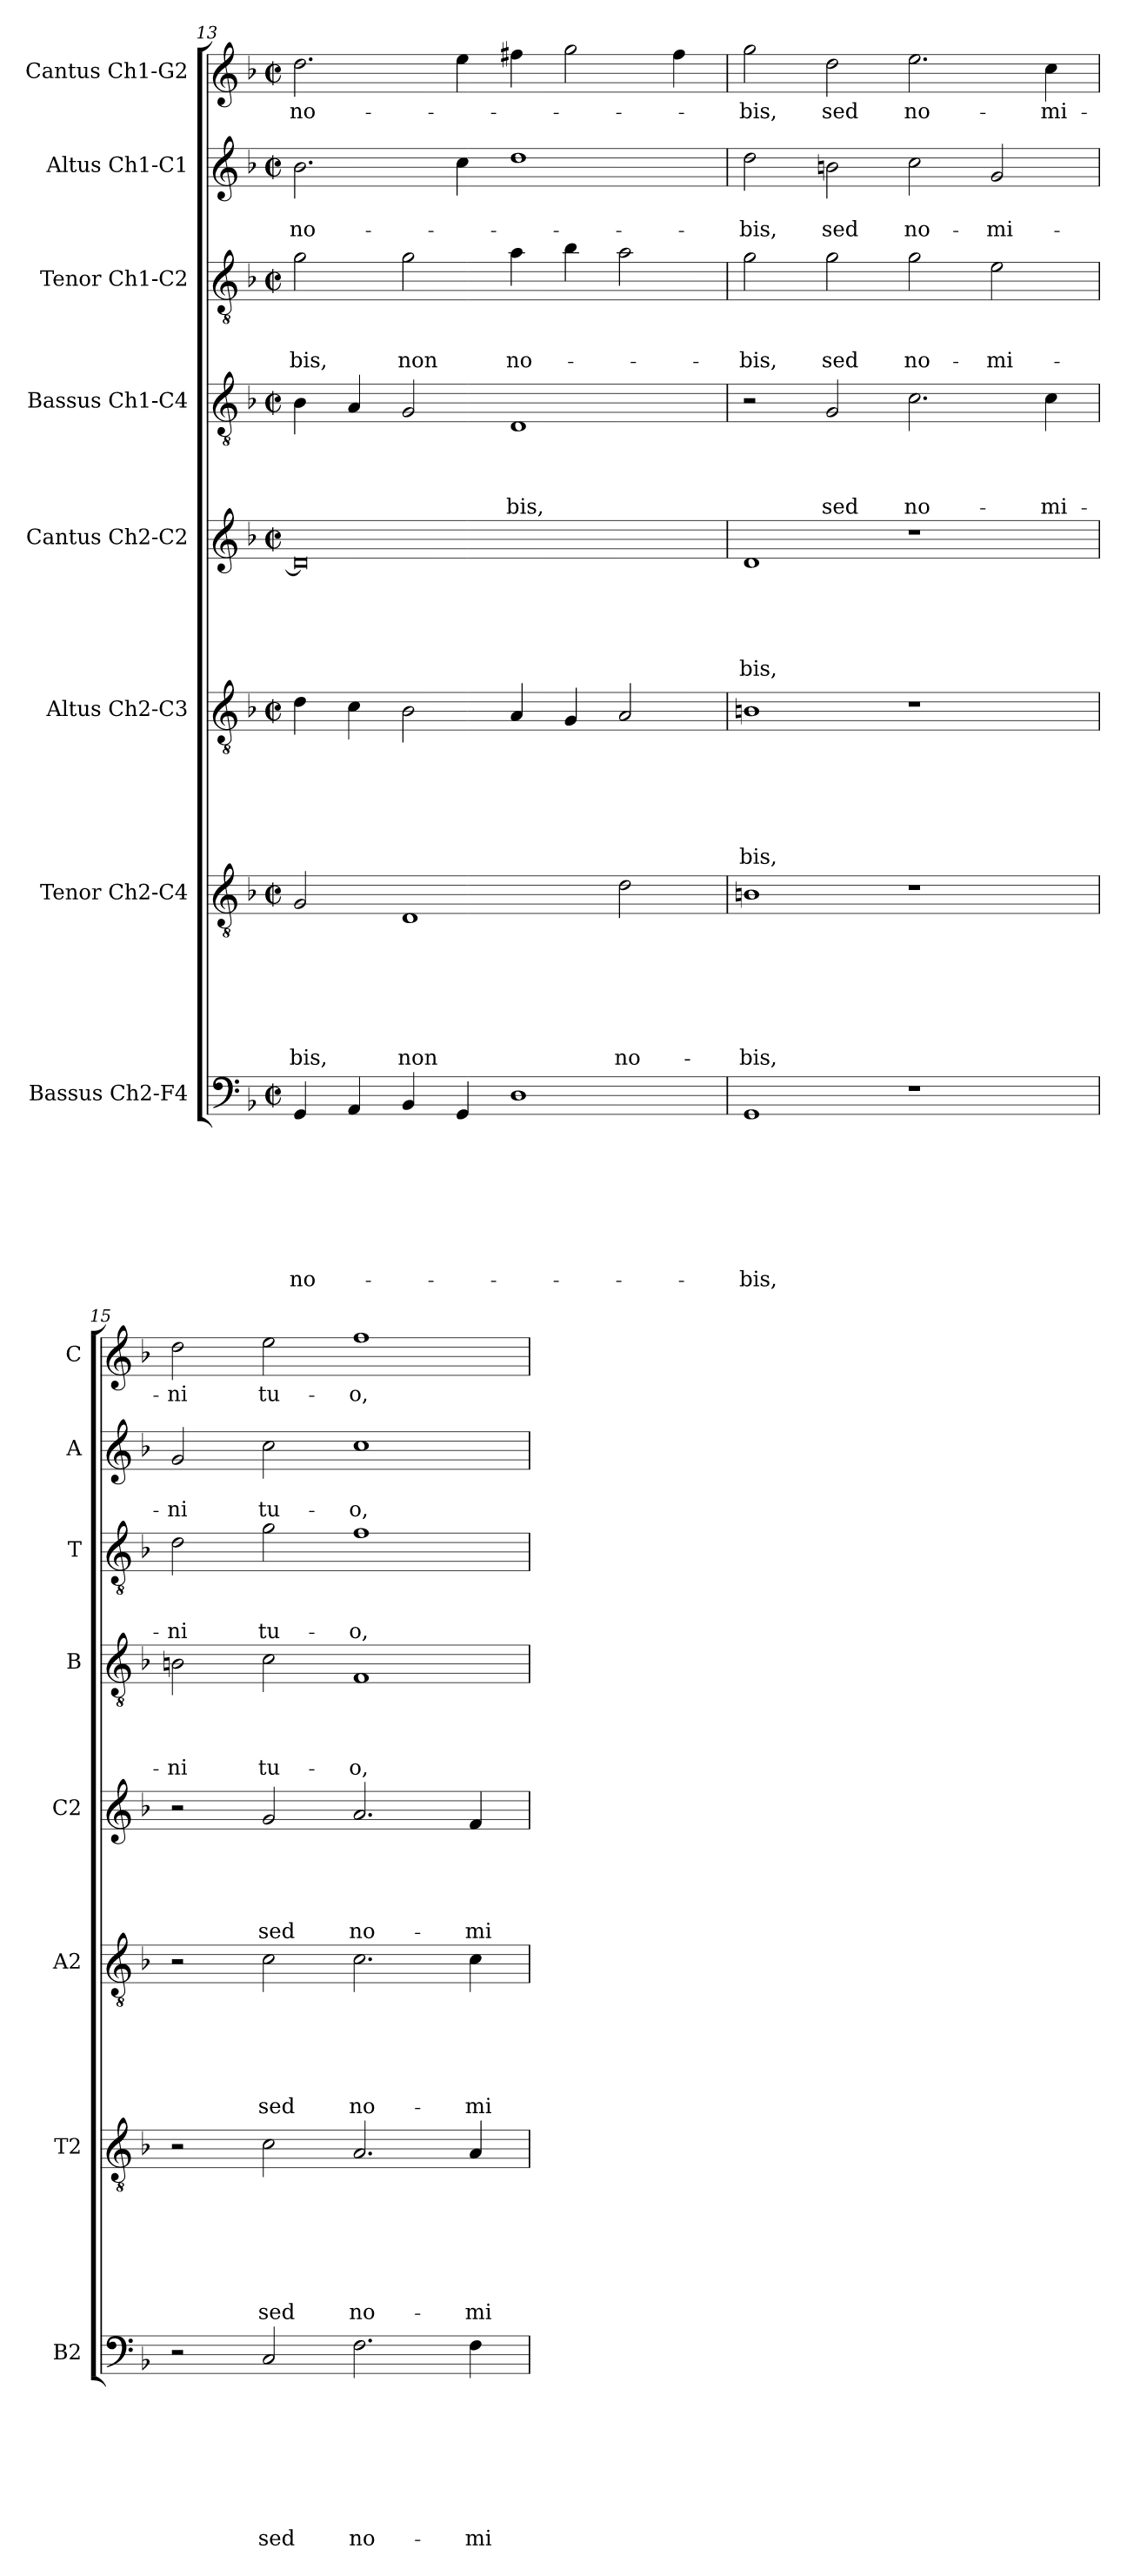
**kern	**text	**text	**text	**text	**text	**text	**text	**text	**kern	**text	**text	**text	**text	**text	**text	**text	**kern	**text	**text	**text	**text	**text	**text	**kern	**text	**text	**text	**text	**text	**kern	**text	**text	**text	**text	**kern	**text	**text	**text	**kern	**text	**text	**kern	**text
*part8	*part8	*part8	*part8	*part8	*part8	*part8	*part8	*part8	*part7	*part7	*part7	*part7	*part7	*part7	*part7	*part7	*part6	*part6	*part6	*part6	*part6	*part6	*part6	*part5	*part5	*part5	*part5	*part5	*part5	*part4	*part4	*part4	*part4	*part4	*part3	*part3	*part3	*part3	*part2	*part2	*part2	*part1	*part1
*staff8	*staff8	*staff8	*staff8	*staff8	*staff8	*staff8	*staff8	*staff8	*staff7	*staff7	*staff7	*staff7	*staff7	*staff7	*staff7	*staff7	*staff6	*staff6	*staff6	*staff6	*staff6	*staff6	*staff6	*staff5	*staff5	*staff5	*staff5	*staff5	*staff5	*staff4	*staff4	*staff4	*staff4	*staff4	*staff3	*staff3	*staff3	*staff3	*staff2	*staff2	*staff2	*staff1	*staff1
*I"Bassus Ch2-F4	*	*	*	*	*	*	*	*	*I"Tenor Ch2-C4	*	*	*	*	*	*	*	*I"Altus Ch2-C3	*	*	*	*	*	*	*I"Cantus Ch2-C2	*	*	*	*	*	*I"Bassus Ch1-C4	*	*	*	*	*I"Tenor Ch1-C2	*	*	*	*I"Altus Ch1-C1	*	*	*I"Cantus Ch1-G2	*
*I'B2	*	*	*	*	*	*	*	*	*I'T2	*	*	*	*	*	*	*	*I'A2	*	*	*	*	*	*	*I'C2	*	*	*	*	*	*I'B	*	*	*	*	*I'T	*	*	*	*I'A	*	*	*I'C	*
*clefF4	*	*	*	*	*	*	*	*	*clefGv2	*	*	*	*	*	*	*	*clefGv2	*	*	*	*	*	*	*clefG2	*	*	*	*	*	*clefGv2	*	*	*	*	*clefGv2	*	*	*	*clefG2	*	*	*clefG2	*
*k[b-]	*	*	*	*	*	*	*	*	*k[b-]	*	*	*	*	*	*	*	*k[b-]	*	*	*	*	*	*	*k[b-]	*	*	*	*	*	*k[b-]	*	*	*	*	*k[b-]	*	*	*	*k[b-]	*	*	*k[b-]	*
*F:	*	*	*	*	*	*	*	*	*F:	*	*	*	*	*	*	*	*F:	*	*	*	*	*	*	*F:	*	*	*	*	*	*F:	*	*	*	*	*F:	*	*	*	*F:	*	*	*F:	*
*M2/2	*	*	*	*	*	*	*	*	*M2/2	*	*	*	*	*	*	*	*M2/2	*	*	*	*	*	*	*M2/2	*	*	*	*	*	*M2/2	*	*	*	*	*M2/2	*	*	*	*M2/2	*	*	*M2/2	*
*met(c|)	*	*	*	*	*	*	*	*	*met(c|)	*	*	*	*	*	*	*	*met(c|)	*	*	*	*	*	*	*met(c|)	*	*	*	*	*	*met(c|)	*	*	*	*	*met(c|)	*	*	*	*met(c|)	*	*	*met(c|)	*
=13	=13	=13	=13	=13	=13	=13	=13	=13	=13	=13	=13	=13	=13	=13	=13	=13	=13	=13	=13	=13	=13	=13	=13	=13	=13	=13	=13	=13	=13	=13	=13	=13	=13	=13	=13	=13	=13	=13	=13	=13	=13	=13	=13
!	!	!	!	!	!	!	!	!LO:LY:b	!	!	!	!	!	!	!	!LO:LY:b	!	!	!	!	!	!	!	!	!	!	!	!	!	!	!	!	!	!	!	!	!	!LO:LY:b	!	!	!LO:LY:b	!	!LO:LY:b
4GG/	.	.	.	.	.	.	.	no-	2G/	.	.	.	.	.	.	-bis,	4d\	.	.	.	.	.	.	0d]	.	.	.	.	.	4B-\	.	.	.	.	2g\	.	.	-bis,	2.b-\	.	no-	2.dd\	no-
4AA/	.	.	.	.	.	.	.	.	.	.	.	.	.	.	.	.	4c\	.	.	.	.	.	.	.	.	.	.	.	.	4A/	.	.	.	.	.	.	.	.	.	.	.	.	.
!	!	!	!	!	!	!	!	!	!	!	!	!	!	!	!	!LO:LY:b	!	!	!	!	!	!	!	!	!	!	!	!	!	!	!	!	!	!	!	!	!	!LO:LY:b	!	!	!	!	!
4BB-/	.	.	.	.	.	.	.	.	1D	.	.	.	.	.	.	non	2B-\	.	.	.	.	.	.	.	.	.	.	.	.	2G/	.	.	.	.	2g\	.	.	non	.	.	.	.	.
4GG/	.	.	.	.	.	.	.	.	.	.	.	.	.	.	.	.	.	.	.	.	.	.	.	.	.	.	.	.	.	.	.	.	.	.	.	.	.	.	4cc\	.	.	4ee\	.
!	!	!	!	!	!	!	!	!	!	!	!	!	!	!	!	!	!	!	!	!	!	!	!	!	!	!	!	!	!	!	!	!	!	!LO:LY:b	!	!	!	!LO:LY:b	!	!	!	!	!
1D	.	.	.	.	.	.	.	.	.	.	.	.	.	.	.	.	4A/	.	.	.	.	.	.	.	.	.	.	.	.	1D	.	.	.	-bis,	4a\	.	.	no-	1dd	.	.	4ff#X\	.
.	.	.	.	.	.	.	.	.	.	.	.	.	.	.	.	.	4G/	.	.	.	.	.	.	.	.	.	.	.	.	.	.	.	.	.	4b-\	.	.	.	.	.	.	2gg\	.
!	!	!	!	!	!	!	!	!	!	!	!	!	!	!	!	!LO:LY:b	!	!	!	!	!	!	!	!	!	!	!	!	!	!	!	!	!	!	!	!	!	!	!	!	!	!	!
.	.	.	.	.	.	.	.	.	2d\	.	.	.	.	.	.	no-	2A/	.	.	.	.	.	.	.	.	.	.	.	.	.	.	.	.	.	2a\	.	.	.	.	.	.	.	.
.	.	.	.	.	.	.	.	.	.	.	.	.	.	.	.	.	.	.	.	.	.	.	.	.	.	.	.	.	.	.	.	.	.	.	.	.	.	.	.	.	.	4ff#\	.
=14	=14	=14	=14	=14	=14	=14	=14	=14	=14	=14	=14	=14	=14	=14	=14	=14	=14	=14	=14	=14	=14	=14	=14	=14	=14	=14	=14	=14	=14	=14	=14	=14	=14	=14	=14	=14	=14	=14	=14	=14	=14	=14	=14
!	!	!	!	!	!	!	!	!LO:LY:b	!	!	!	!	!	!	!	!LO:LY:b	!	!	!	!	!	!	!LO:LY:b	!	!	!	!	!	!LO:LY:b	!	!	!	!	!	!	!	!	!LO:LY:b	!	!	!LO:LY:b	!	!LO:LY:b
1GG	.	.	.	.	.	.	.	-bis,	1Bn	.	.	.	.	.	.	-bis,	1Bn	.	.	.	.	.	-bis,	1d	.	.	.	.	-bis,	2r	.	.	.	.	2g\	.	.	-bis,	2dd\	.	-bis,	2gg\	-bis,
!	!	!	!	!	!	!	!	!	!	!	!	!	!	!	!	!	!	!	!	!	!	!	!	!	!	!	!	!	!	!	!	!	!	!LO:LY:b	!	!	!	!LO:LY:b	!	!	!LO:LY:b	!	!LO:LY:b
.	.	.	.	.	.	.	.	.	.	.	.	.	.	.	.	.	.	.	.	.	.	.	.	.	.	.	.	.	.	2G/	.	.	.	sed	2g\	.	.	sed	2bn\	.	sed	2dd\	sed
!	!	!	!	!	!	!	!	!	!	!	!	!	!	!	!	!	!	!	!	!	!	!	!	!	!	!	!	!	!	!	!	!	!	!LO:LY:b	!	!	!	!LO:LY:b	!	!	!LO:LY:b	!	!LO:LY:b
1r	.	.	.	.	.	.	.	.	1r	.	.	.	.	.	.	.	1r	.	.	.	.	.	.	1r	.	.	.	.	.	2.c\	.	.	.	no-	2g\	.	.	no-	2cc\	.	no-	2.ee\	no-
!	!	!	!	!	!	!	!	!	!	!	!	!	!	!	!	!	!	!	!	!	!	!	!	!	!	!	!	!	!	!	!	!	!	!	!	!	!	!LO:LY:b	!	!	!LO:LY:b	!	!
.	.	.	.	.	.	.	.	.	.	.	.	.	.	.	.	.	.	.	.	.	.	.	.	.	.	.	.	.	.	.	.	.	.	.	2e\	.	.	-mi-	2g/	.	-mi-	.	.
!	!	!	!	!	!	!	!	!	!	!	!	!	!	!	!	!	!	!	!	!	!	!	!	!	!	!	!	!	!	!	!	!	!	!LO:LY:b	!	!	!	!	!	!	!	!	!LO:LY:b
.	.	.	.	.	.	.	.	.	.	.	.	.	.	.	.	.	.	.	.	.	.	.	.	.	.	.	.	.	.	4c\	.	.	.	-mi-	.	.	.	.	.	.	.	4cc\	-mi-
=15	=15	=15	=15	=15	=15	=15	=15	=15	=15	=15	=15	=15	=15	=15	=15	=15	=15	=15	=15	=15	=15	=15	=15	=15	=15	=15	=15	=15	=15	=15	=15	=15	=15	=15	=15	=15	=15	=15	=15	=15	=15	=15	=15
!	!	!	!	!	!	!	!	!	!	!	!	!	!	!	!	!	!	!	!	!	!	!	!	!	!	!	!	!	!	!	!	!	!	!LO:LY:b	!	!	!	!LO:LY:b	!	!	!LO:LY:b	!	!LO:LY:b
2r	.	.	.	.	.	.	.	.	2r	.	.	.	.	.	.	.	2r	.	.	.	.	.	.	2r	.	.	.	.	.	2Bn\	.	.	.	-ni	2d\	.	.	-ni	2g/	.	-ni	2dd\	-ni
!	!	!	!	!	!	!	!	!LO:LY:b	!	!	!	!	!	!	!	!LO:LY:b	!	!	!	!	!	!	!LO:LY:b	!	!	!	!	!	!LO:LY:b	!	!	!	!	!LO:LY:b	!	!	!	!LO:LY:b	!	!	!LO:LY:b	!	!LO:LY:b
2C/	.	.	.	.	.	.	.	sed	2c\	.	.	.	.	.	.	sed	2c\	.	.	.	.	.	sed	2g/	.	.	.	.	sed	2c\	.	.	.	tu-	2g\	.	.	tu-	2cc\	.	tu-	2ee\	tu-
!	!	!	!	!	!	!	!	!LO:LY:b	!	!	!	!	!	!	!	!LO:LY:b	!	!	!	!	!	!	!LO:LY:b	!	!	!	!	!	!LO:LY:b	!	!	!	!	!LO:LY:b	!	!	!	!LO:LY:b	!	!	!LO:LY:b	!	!LO:LY:b
2.F\	.	.	.	.	.	.	.	no-	2.A/	.	.	.	.	.	.	no-	2.c\	.	.	.	.	.	no-	2.a/	.	.	.	.	no-	1F	.	.	.	-o,	1f	.	.	-o,	1cc	.	-o,	1ff	-o,
!	!	!	!	!	!	!	!	!LO:LY:b	!	!	!	!	!	!	!	!LO:LY:b	!	!	!	!	!	!	!LO:LY:b	!	!	!	!	!	!LO:LY:b	!	!	!	!	!	!	!	!	!	!	!	!	!	!
4F\	.	.	.	.	.	.	.	-mi-	4A/	.	.	.	.	.	.	-mi-	4c\	.	.	.	.	.	-mi-	4f/	.	.	.	.	-mi-	.	.	.	.	.	.	.	.	.	.	.	.	.	.
=	=	=	=	=	=	=	=	=	=	=	=	=	=	=	=	=	=	=	=	=	=	=	=	=	=	=	=	=	=	=	=	=	=	=	=	=	=	=	=	=	=	=	=
*-	*-	*-	*-	*-	*-	*-	*-	*-	*-	*-	*-	*-	*-	*-	*-	*-	*-	*-	*-	*-	*-	*-	*-	*-	*-	*-	*-	*-	*-	*-	*-	*-	*-	*-	*-	*-	*-	*-	*-	*-	*-	*-	*-
